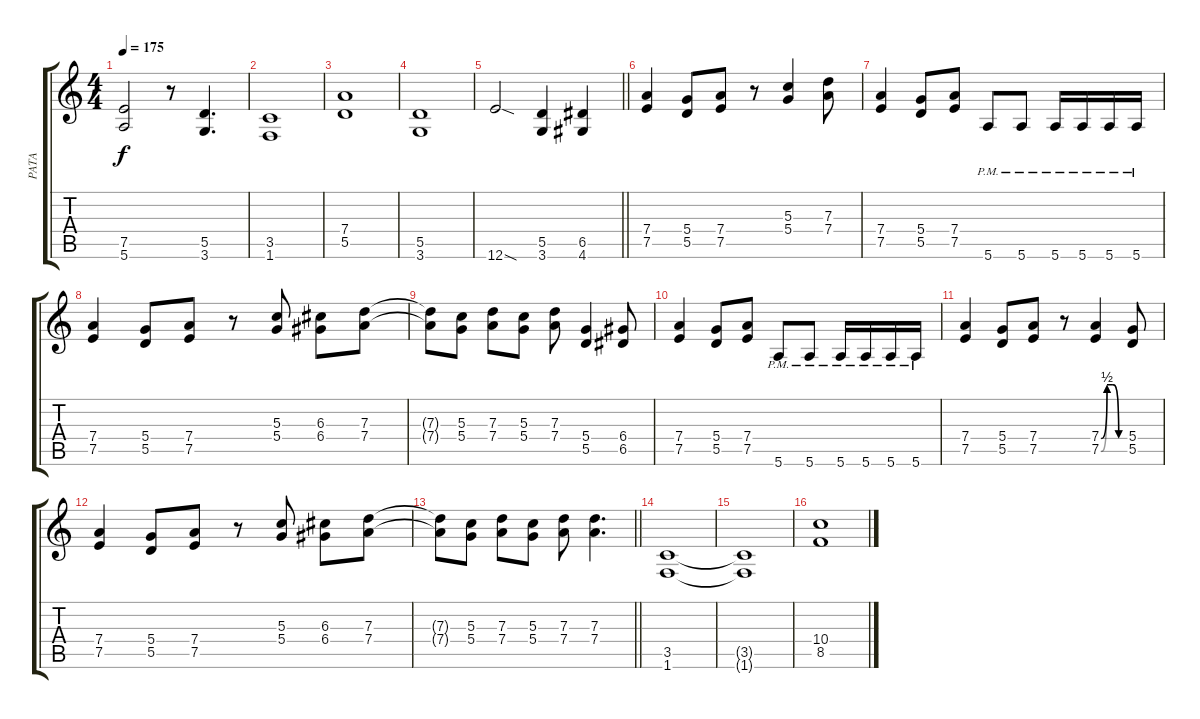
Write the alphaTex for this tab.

\track ("PATA" "PATA") {instrument distortionguitar}
\staff {score tabs}
\tuning (E4 B3 G3 D3 A2 E2) {hide}
\ts (4 4)
\tempo 175
\clef g2
\ks c
(7.5{t} 5.6{t}).2{dy f} r.8 (5.5 3.6).4{d} |
(3.5 1.6).1 |
(7.4 5.5).1 |
(5.5 3.6).1 |
\barLineRight lightlight
12.6{sod}.2 (5.5 3.6).4 (6.5 4.6).4 |
(7.4 7.5).4 (5.4 5.5).8 (7.4 7.5).8 r.8 (5.3 5.4).4 (7.3 7.4).8 |
(7.4 7.5).4 (5.4 5.5).8 (7.4 7.5).8 5.6{pm}.8 5.6{pm}.8 5.6{pm}.16 5.6{pm}.16 5.6{pm}.16 5.6{pm}.16 |
(7.4 7.5).4 (5.4 5.5).8 (7.4 7.5).8 r.8 (5.3 5.4).8 (6.3 6.4).8 (7.3 7.4).8 |
(7.3{t} 7.4{t}).8 (5.3 5.4).8 (7.3 7.4).8 (5.3 5.4).8 (7.3 7.4).8 (5.4 5.5).4 (6.4 6.5).8 |
(7.4 7.5).4 (5.4 5.5).8 (7.4 7.5).8 5.6{pm}.8 5.6{pm}.8 5.6{pm}.16 5.6{pm}.16 5.6{pm}.16 5.6{pm}.16 |
(7.4 7.5).4 (5.4 5.5).8 (7.4 7.5).8 r.8 (7.4{be (custom 0 0 15 2 30 2 45 0 60 0)} 7.5{be (custom 0 0 15 2 30 2 45 0 60 0)}).4 (5.4 5.5).8 |
(7.4 7.5).4 (5.4 5.5).8 (7.4 7.5).8 r.8 (5.3 5.4).8 (6.3 6.4).8 (7.3 7.4).8 |
\barLineRight lightlight
(7.3{t} 7.4{t}).8 (5.3 5.4).8 (7.3 7.4).8 (5.3 5.4).8 (7.3 7.4).8 (7.3 7.4).4{d} |
(3.5 1.6).1 |
(3.5{t} 1.6{t}).1 |
(10.4 8.5).1
